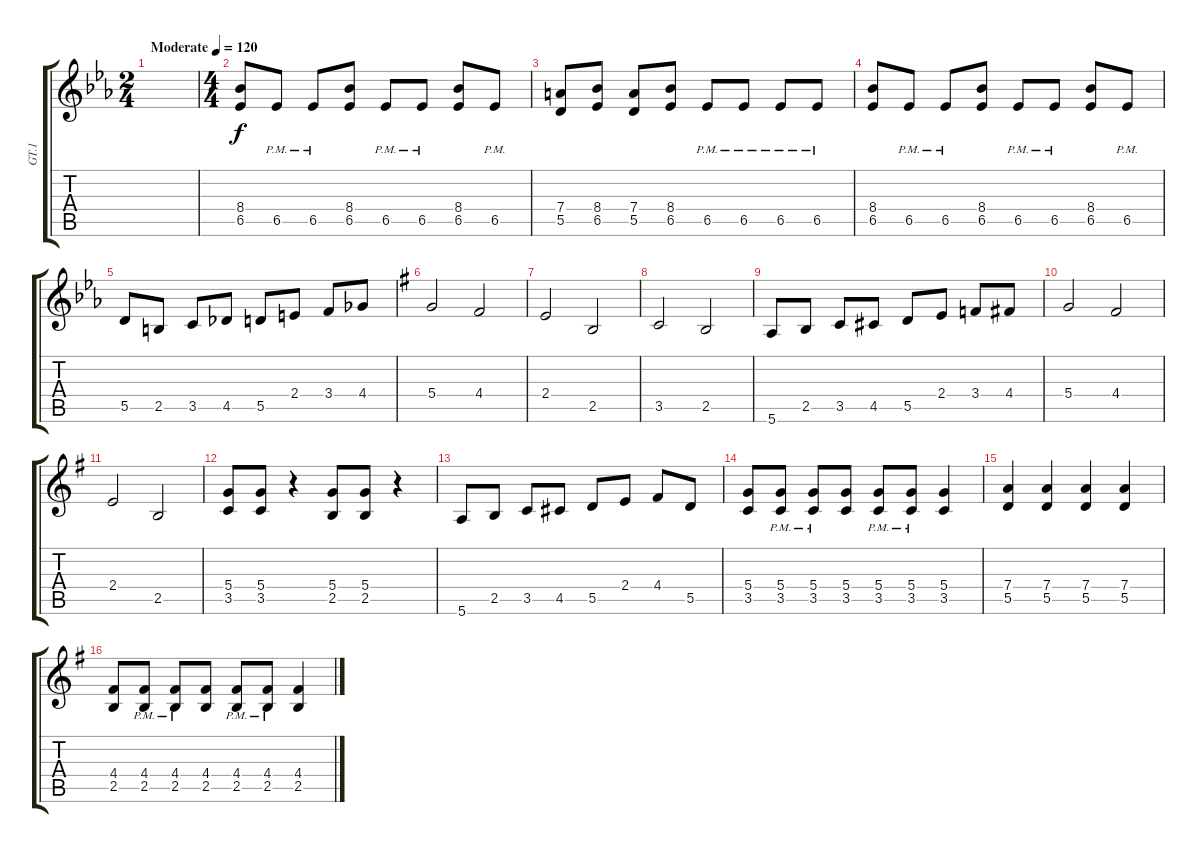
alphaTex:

\track ("GT.1" "GT.1") {instrument distortionguitar}
\staff {score tabs}
\tuning (E4 B3 G3 D3 A2 E2) {hide}
\ts (2 4)
\tempo (120 "Moderate")
\clef g2
\ks eb
|
\ts (4 4)
(8.4 6.5).8 6.5{pm}.8 6.5{pm}.8 (8.4 6.5).8 6.5{pm}.8 6.5{pm}.8 (8.4 6.5).8 6.5{pm}.8 |
(7.4 5.5).8 (8.4 6.5).8 (7.4 5.5).8 (8.4 6.5).8 6.5{pm}.8 6.5{pm}.8 6.5{pm}.8 6.5{pm}.8 |
(8.4 6.5).8 6.5{pm}.8 6.5{pm}.8 (8.4 6.5).8 6.5{pm}.8 6.5{pm}.8 (8.4 6.5).8 6.5{pm}.8 |
5.5.8 2.5.8 3.5.8 4.5.8 5.5.8 2.4.8 3.4.8 4.4.8 |
\ks g
5.4.2 4.4.2 |
2.4.2 2.5.2 |
3.5.2 2.5.2 |
5.6.8 2.5.8 3.5.8 4.5.8 5.5.8 2.4.8 3.4.8 4.4.8 |
5.4.2 4.4.2 |
2.4.2 2.5.2 |
(5.4 3.5).8 (5.4 3.5).8 r.4 (5.4 2.5).8 (5.4 2.5).8 r.4 |
5.6.8 2.5.8 3.5.8 4.5.8 5.5.8 2.4.8 4.4.8 5.5.8 |
(5.4 3.5).8 (5.4{pm} 3.5).8 (5.4{pm} 3.5).8 (5.4 3.5).8 (5.4{pm} 3.5).8 (5.4{pm} 3.5).8 (5.4 3.5).4 |
(7.4 5.5).4 (7.4 5.5).4 (7.4 5.5).4 (7.4 5.5).4 |
(4.4 2.5).8 (4.4{pm} 2.5).8 (4.4{pm} 2.5).8 (4.4 2.5).8 (4.4{pm} 2.5).8 (4.4{pm} 2.5).8 (4.4 2.5).4
